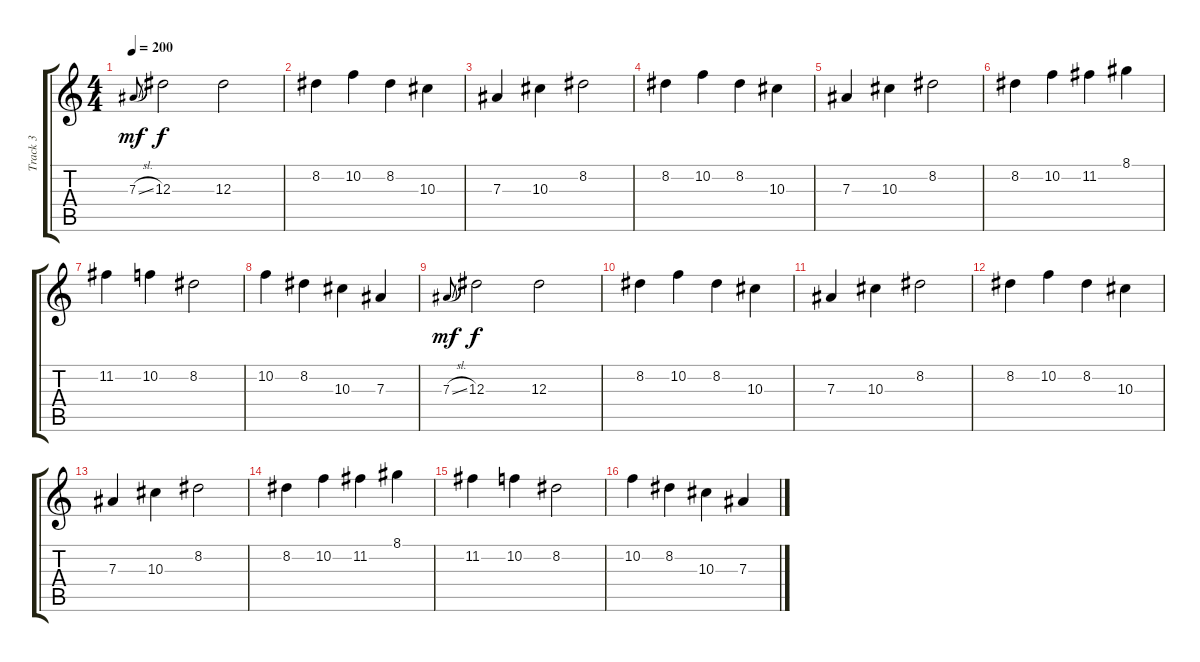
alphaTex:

\track ("Track 3" "Track 3") {instrument distortionguitar}
\staff {score tabs}
\tuning (C4 G3 Eb3 Bb2 F2 C2) {hide}
\ts (4 4)
\tempo 200
\clef g2
\ks c
7.3{sl}.8{gr onbeat dy mf} 12.3.2{dy f} 12.3.2 |
8.2.4 10.2.4 8.2.4 10.3.4 |
7.3.4 10.3.4 8.2.2 |
8.2.4 10.2.4 8.2.4 10.3.4 |
7.3.4 10.3.4 8.2.2 |
8.2.4 10.2.4 11.2.4 8.1.4 |
11.2.4 10.2.4 8.2.2 |
10.2.4 8.2.4 10.3.4 7.3.4 |
7.3{sl}.8{gr onbeat dy mf} 12.3.2{dy f} 12.3.2 |
8.2.4{instrument overdrivenguitar} 10.2.4 8.2.4 10.3.4 |
7.3.4 10.3.4 8.2.2 |
8.2.4 10.2.4 8.2.4 10.3.4 |
7.3.4 10.3.4 8.2.2 |
8.2.4 10.2.4 11.2.4 8.1.4 |
11.2.4 10.2.4 8.2.2 |
10.2.4 8.2.4 10.3.4 7.3.4
